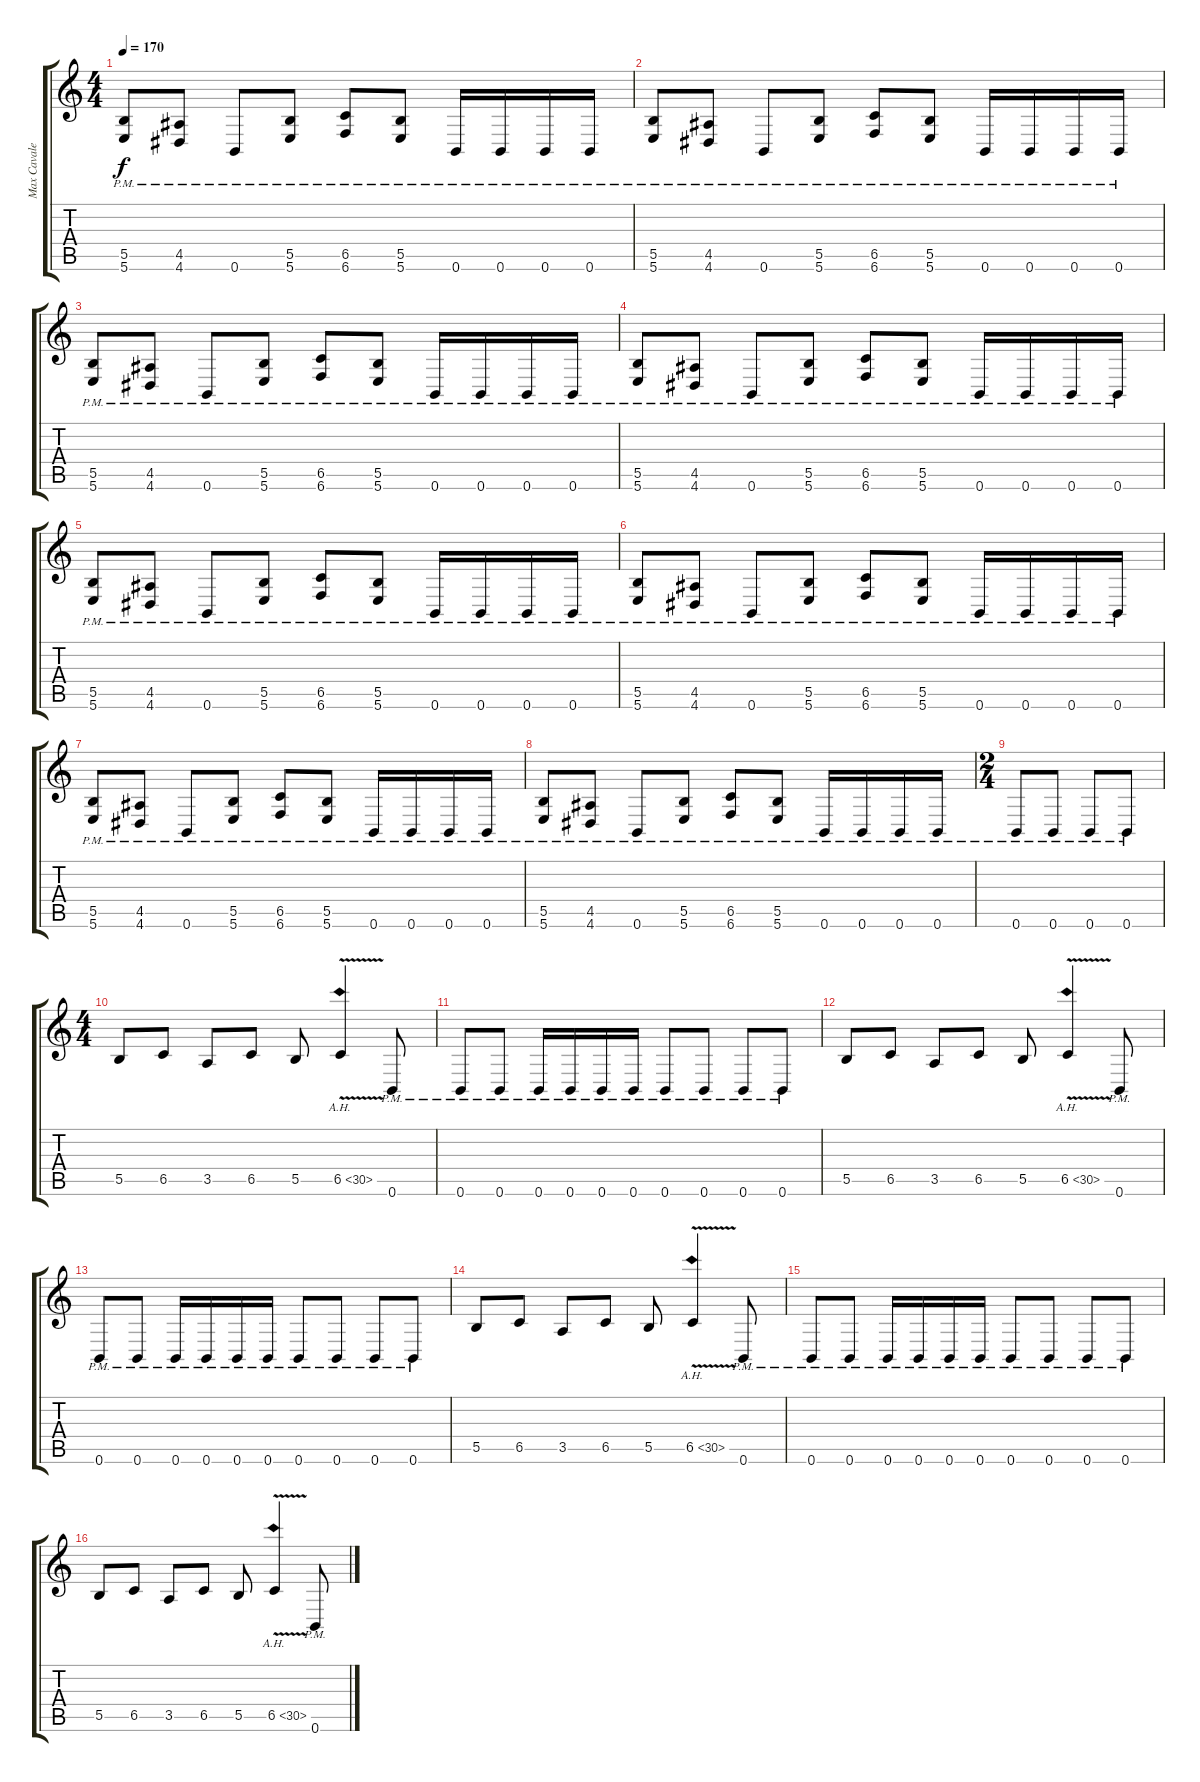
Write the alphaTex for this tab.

\track ("Max Cavalera" "Max Cavale") {instrument distortionguitar}
\staff {score tabs}
\tuning (Db4 Ab3 E3 B2 Gb2 B1) {hide}
\ts (4 4)
\tempo 170
\clef g2
\ks c
(5.5{pm} 5.6{pm}).8{dy f} (4.5{pm} 4.6{pm}).8 0.6{pm}.8 (5.5{pm} 5.6{pm}).8 (6.5{pm} 6.6{pm}).8 (5.5{pm} 5.6{pm}).8 0.6{pm}.16 0.6{pm}.16 0.6{pm}.16 0.6{pm}.16 |
(5.5{pm} 5.6{pm}).8 (4.5{pm} 4.6{pm}).8 0.6{pm}.8 (5.5{pm} 5.6{pm}).8 (6.5{pm} 6.6{pm}).8 (5.5{pm} 5.6{pm}).8 0.6{pm}.16 0.6{pm}.16 0.6{pm}.16 0.6{pm}.16 |
(5.5{pm} 5.6{pm}).8 (4.5{pm} 4.6{pm}).8 0.6{pm}.8 (5.5{pm} 5.6{pm}).8 (6.5{pm} 6.6{pm}).8 (5.5{pm} 5.6{pm}).8 0.6{pm}.16 0.6{pm}.16 0.6{pm}.16 0.6{pm}.16 |
(5.5{pm} 5.6{pm}).8 (4.5{pm} 4.6{pm}).8 0.6{pm}.8 (5.5{pm} 5.6{pm}).8 (6.5{pm} 6.6{pm}).8 (5.5{pm} 5.6{pm}).8 0.6{pm}.16 0.6{pm}.16 0.6{pm}.16 0.6{pm}.16 |
(5.5{pm} 5.6{pm}).8 (4.5{pm} 4.6{pm}).8 0.6{pm}.8 (5.5{pm} 5.6{pm}).8 (6.5{pm} 6.6{pm}).8 (5.5{pm} 5.6{pm}).8 0.6{pm}.16 0.6{pm}.16 0.6{pm}.16 0.6{pm}.16 |
(5.5{pm} 5.6{pm}).8 (4.5{pm} 4.6{pm}).8 0.6{pm}.8 (5.5{pm} 5.6{pm}).8 (6.5{pm} 6.6{pm}).8 (5.5{pm} 5.6{pm}).8 0.6{pm}.16 0.6{pm}.16 0.6{pm}.16 0.6{pm}.16 |
(5.5{pm} 5.6{pm}).8 (4.5{pm} 4.6{pm}).8 0.6{pm}.8 (5.5{pm} 5.6{pm}).8 (6.5{pm} 6.6{pm}).8 (5.5{pm} 5.6{pm}).8 0.6{pm}.16 0.6{pm}.16 0.6{pm}.16 0.6{pm}.16 |
(5.5{pm} 5.6{pm}).8 (4.5{pm} 4.6{pm}).8 0.6{pm}.8 (5.5{pm} 5.6{pm}).8 (6.5{pm} 6.6{pm}).8 (5.5{pm} 5.6{pm}).8 0.6{pm}.16 0.6{pm}.16 0.6{pm}.16 0.6{pm}.16 |
\ts (2 4)
0.6{pm}.8 0.6{pm}.8 0.6{pm}.8 0.6{pm}.8 |
\ts (4 4)
5.5.8 6.5.8 3.5.8 6.5.8 5.5.8 6.5{ah 24 v}.4 0.6{pm}.8 |
0.6{pm}.8 0.6{pm}.8 0.6{pm}.16 0.6{pm}.16 0.6{pm}.16 0.6{pm}.16 0.6{pm}.8 0.6{pm}.8 0.6{pm}.8 0.6{pm}.8 |
5.5.8 6.5.8 3.5.8 6.5.8 5.5.8 6.5{ah 24 v}.4 0.6{pm}.8 |
0.6{pm}.8 0.6{pm}.8 0.6{pm}.16 0.6{pm}.16 0.6{pm}.16 0.6{pm}.16 0.6{pm}.8 0.6{pm}.8 0.6{pm}.8 0.6{pm}.8 |
5.5.8 6.5.8 3.5.8 6.5.8 5.5.8 6.5{ah 24 v}.4 0.6{pm}.8 |
0.6{pm}.8 0.6{pm}.8 0.6{pm}.16 0.6{pm}.16 0.6{pm}.16 0.6{pm}.16 0.6{pm}.8 0.6{pm}.8 0.6{pm}.8 0.6{pm}.8 |
5.5.8 6.5.8 3.5.8 6.5.8 5.5.8 6.5{ah 24 v}.4 0.6{pm}.8
